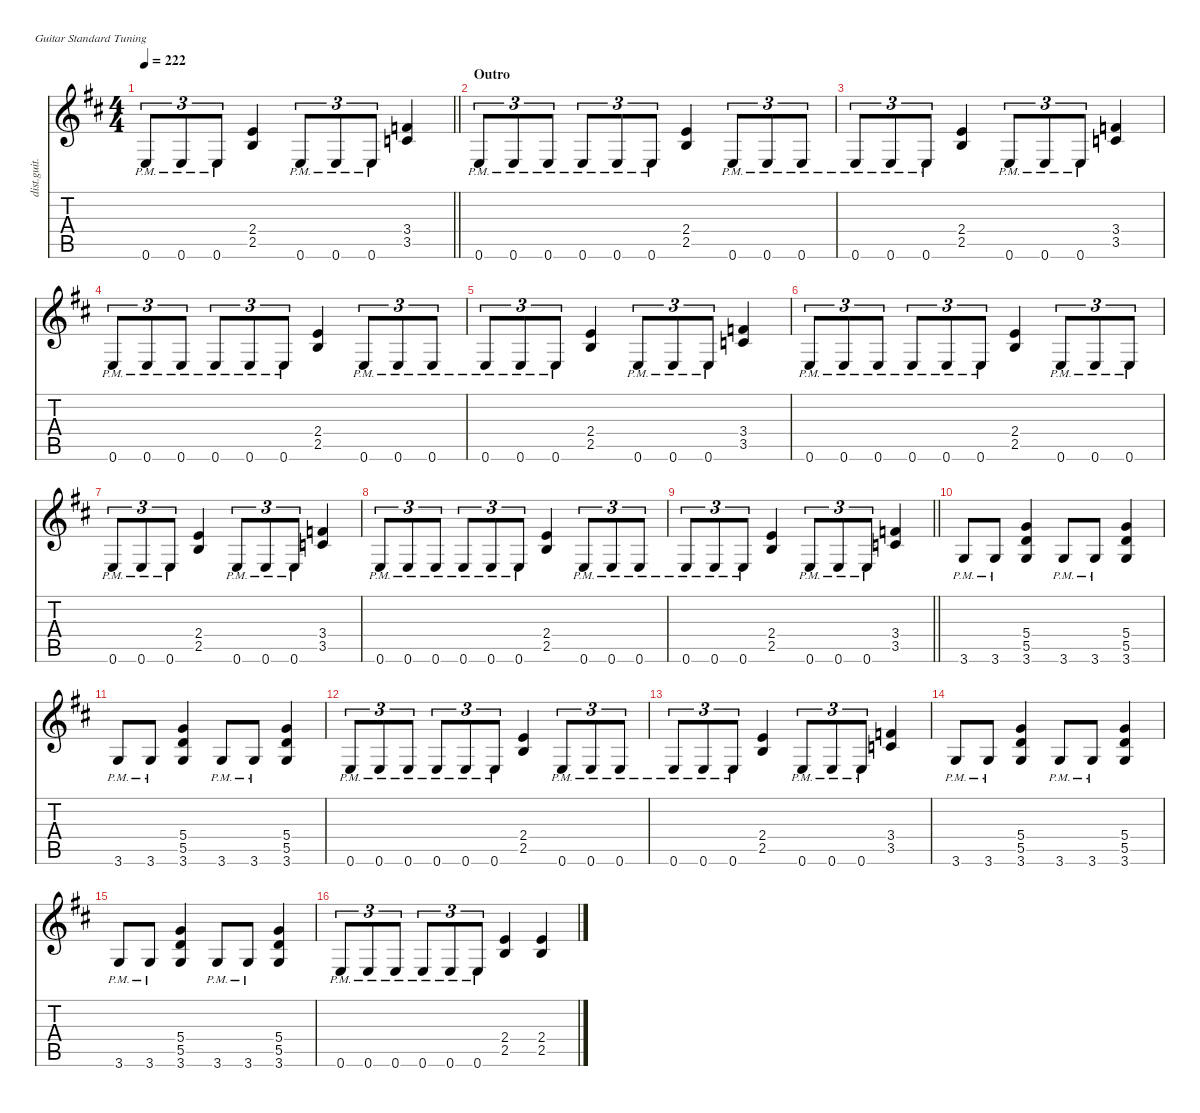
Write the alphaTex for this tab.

\defaultSystemsLayout 4
\hideDynamics
\bracketExtendMode nobrackets
\otherSystemsTrackNameOrientation horizontal
\track ("James Hetfield (Rythym)" "dist.guit.") {defaultSystemsLayout 8 instrument distortionguitar}
\staff {score tabs}
\tuning (E4 B3 G3 D3 A2 E2)
\ts (4 4)
\tempo 222
\clef g2
\barLineRight lightlight
\ks bminor
0.6{pm acc forcenatural}.8{tu (3 2) dy f beam Up} 0.6{pm acc forcenatural}.8{tu (3 2) beam Up} 0.6{pm acc forcenatural}.8{tu (3 2) beam Up} (2.4{acc forcenatural} 2.5{acc forcenatural}).4{beam Up} 0.6{pm acc forcenatural}.8{tu (3 2) beam Up} 0.6{pm acc forcenatural}.8{tu (3 2) beam Up} 0.6{pm acc forcenatural}.8{tu (3 2) beam Up} (3.4{acc forcenatural} 3.5{acc forcenatural}).4{beam Up} |
\section ("" "Outro")
0.6{pm acc forcenatural}.8{tu (3 2) beam Up} 0.6{pm acc forcenatural}.8{tu (3 2) beam Up} 0.6{pm acc forcenatural}.8{tu (3 2) beam Up} 0.6{pm acc forcenatural}.8{tu (3 2) beam Up} 0.6{pm acc forcenatural}.8{tu (3 2) beam Up} 0.6{pm acc forcenatural}.8{tu (3 2) beam Up} (2.4{acc forcenatural} 2.5{acc forcenatural}).4{beam Up} 0.6{pm acc forcenatural}.8{tu (3 2) beam Up} 0.6{pm acc forcenatural}.8{tu (3 2) beam Up} 0.6{pm acc forcenatural}.8{tu (3 2) beam Up} |
0.6{pm acc forcenatural}.8{tu (3 2) beam Up} 0.6{pm acc forcenatural}.8{tu (3 2) beam Up} 0.6{pm acc forcenatural}.8{tu (3 2) beam Up} (2.4{acc forcenatural} 2.5{acc forcenatural}).4{beam Up} 0.6{pm acc forcenatural}.8{tu (3 2) beam Up} 0.6{pm acc forcenatural}.8{tu (3 2) beam Up} 0.6{pm acc forcenatural}.8{tu (3 2) beam Up} (3.4{acc forcenatural} 3.5{acc forcenatural}).4{beam Up} |
0.6{pm acc forcenatural}.8{tu (3 2) beam Up} 0.6{pm acc forcenatural}.8{tu (3 2) beam Up} 0.6{pm acc forcenatural}.8{tu (3 2) beam Up} 0.6{pm acc forcenatural}.8{tu (3 2) beam Up} 0.6{pm acc forcenatural}.8{tu (3 2) beam Up} 0.6{pm acc forcenatural}.8{tu (3 2) beam Up} (2.4{acc forcenatural} 2.5{acc forcenatural}).4{beam Up} 0.6{pm acc forcenatural}.8{tu (3 2) beam Up} 0.6{pm acc forcenatural}.8{tu (3 2) beam Up} 0.6{pm acc forcenatural}.8{tu (3 2) beam Up} |
0.6{pm acc forcenatural}.8{tu (3 2) beam Up} 0.6{pm acc forcenatural}.8{tu (3 2) beam Up} 0.6{pm acc forcenatural}.8{tu (3 2) beam Up} (2.4{acc forcenatural} 2.5{acc forcenatural}).4{beam Up} 0.6{pm acc forcenatural}.8{tu (3 2) beam Up} 0.6{pm acc forcenatural}.8{tu (3 2) beam Up} 0.6{pm acc forcenatural}.8{tu (3 2) beam Up} (3.4{acc forcenatural} 3.5{acc forcenatural}).4{beam Up} |
0.6{pm acc forcenatural}.8{tu (3 2) beam Up} 0.6{pm acc forcenatural}.8{tu (3 2) beam Up} 0.6{pm acc forcenatural}.8{tu (3 2) beam Up} 0.6{pm acc forcenatural}.8{tu (3 2) beam Up} 0.6{pm acc forcenatural}.8{tu (3 2) beam Up} 0.6{pm acc forcenatural}.8{tu (3 2) beam Up} (2.4{acc forcenatural} 2.5{acc forcenatural}).4{beam Up} 0.6{pm acc forcenatural}.8{tu (3 2) beam Up} 0.6{pm acc forcenatural}.8{tu (3 2) beam Up} 0.6{pm acc forcenatural}.8{tu (3 2) beam Up} |
0.6{pm acc forcenatural}.8{tu (3 2) beam Up} 0.6{pm acc forcenatural}.8{tu (3 2) beam Up} 0.6{pm acc forcenatural}.8{tu (3 2) beam Up} (2.4{acc forcenatural} 2.5{acc forcenatural}).4{beam Up} 0.6{pm acc forcenatural}.8{tu (3 2) beam Up} 0.6{pm acc forcenatural}.8{tu (3 2) beam Up} 0.6{pm acc forcenatural}.8{tu (3 2) beam Up} (3.4{acc forcenatural} 3.5{acc forcenatural}).4{beam Up} |
0.6{pm acc forcenatural}.8{tu (3 2) beam Up} 0.6{pm acc forcenatural}.8{tu (3 2) beam Up} 0.6{pm acc forcenatural}.8{tu (3 2) beam Up} 0.6{pm acc forcenatural}.8{tu (3 2) beam Up} 0.6{pm acc forcenatural}.8{tu (3 2) beam Up} 0.6{pm acc forcenatural}.8{tu (3 2) beam Up} (2.4{acc forcenatural} 2.5{acc forcenatural}).4{beam Up} 0.6{pm acc forcenatural}.8{tu (3 2) beam Up} 0.6{pm acc forcenatural}.8{tu (3 2) beam Up} 0.6{pm acc forcenatural}.8{tu (3 2) beam Up} |
\barLineRight lightlight
0.6{pm acc forcenatural}.8{tu (3 2) beam Up} 0.6{pm acc forcenatural}.8{tu (3 2) beam Up} 0.6{pm acc forcenatural}.8{tu (3 2) beam Up} (2.4{acc forcenatural} 2.5{acc forcenatural}).4{beam Up} 0.6{pm acc forcenatural}.8{tu (3 2) beam Up} 0.6{pm acc forcenatural}.8{tu (3 2) beam Up} 0.6{pm acc forcenatural}.8{tu (3 2) beam Up} (3.4{acc forcenatural} 3.5{acc forcenatural}).4{beam Up} |
3.6{pm acc forcenatural}.8{beam Up} 3.6{pm acc forcenatural}.8{beam Up} (5.4{acc forcenatural} 5.5{acc forcenatural} 3.6{acc forcenatural}).4{beam Up} 3.6{pm acc forcenatural}.8{beam Up} 3.6{pm acc forcenatural}.8{beam Up} (5.4{acc forcenatural} 5.5{acc forcenatural} 3.6{acc forcenatural}).4{beam Up} |
3.6{pm acc forcenatural}.8{beam Up} 3.6{pm acc forcenatural}.8{beam Up} (5.4{acc forcenatural} 5.5{acc forcenatural} 3.6{acc forcenatural}).4{beam Up} 3.6{pm acc forcenatural}.8{beam Up} 3.6{pm acc forcenatural}.8{beam Up} (5.4{acc forcenatural} 5.5{acc forcenatural} 3.6{acc forcenatural}).4{beam Up} |
0.6{pm acc forcenatural}.8{tu (3 2) beam Up} 0.6{pm acc forcenatural}.8{tu (3 2) beam Up} 0.6{pm acc forcenatural}.8{tu (3 2) beam Up} 0.6{pm acc forcenatural}.8{tu (3 2) beam Up} 0.6{pm acc forcenatural}.8{tu (3 2) beam Up} 0.6{pm acc forcenatural}.8{tu (3 2) beam Up} (2.4{acc forcenatural} 2.5{acc forcenatural}).4{beam Up} 0.6{pm acc forcenatural}.8{tu (3 2) beam Up} 0.6{pm acc forcenatural}.8{tu (3 2) beam Up} 0.6{pm acc forcenatural}.8{tu (3 2) beam Up} |
0.6{pm acc forcenatural}.8{tu (3 2) beam Up} 0.6{pm acc forcenatural}.8{tu (3 2) beam Up} 0.6{pm acc forcenatural}.8{tu (3 2) beam Up} (2.4{acc forcenatural} 2.5{acc forcenatural}).4{beam Up} 0.6{pm acc forcenatural}.8{tu (3 2) beam Up} 0.6{pm acc forcenatural}.8{tu (3 2) beam Up} 0.6{pm acc forcenatural}.8{tu (3 2) beam Up} (3.4{acc forcenatural} 3.5{acc forcenatural}).4{beam Up} |
3.6{pm acc forcenatural}.8{beam Up} 3.6{pm acc forcenatural}.8{beam Up} (5.4{acc forcenatural} 5.5{acc forcenatural} 3.6{acc forcenatural}).4{beam Up} 3.6{pm acc forcenatural}.8{beam Up} 3.6{pm acc forcenatural}.8{beam Up} (5.4{acc forcenatural} 5.5{acc forcenatural} 3.6{acc forcenatural}).4{beam Up} |
3.6{pm acc forcenatural}.8{beam Up} 3.6{pm acc forcenatural}.8{beam Up} (5.4{acc forcenatural} 5.5{acc forcenatural} 3.6{acc forcenatural}).4{beam Up} 3.6{pm acc forcenatural}.8{beam Up} 3.6{pm acc forcenatural}.8{beam Up} (5.4{acc forcenatural} 5.5{acc forcenatural} 3.6{acc forcenatural}).4{beam Up} |
0.6{pm acc forcenatural}.8{tu (3 2) beam Up} 0.6{pm acc forcenatural}.8{tu (3 2) beam Up} 0.6{pm acc forcenatural}.8{tu (3 2) beam Up} 0.6{pm acc forcenatural}.8{tu (3 2) beam Up} 0.6{pm acc forcenatural}.8{tu (3 2) beam Up} 0.6{pm acc forcenatural}.8{tu (3 2) beam Up} (2.4{acc forcenatural} 2.5{acc forcenatural}).4{beam Up} (2.4{acc forcenatural} 2.5{acc forcenatural}).4{beam Up}
